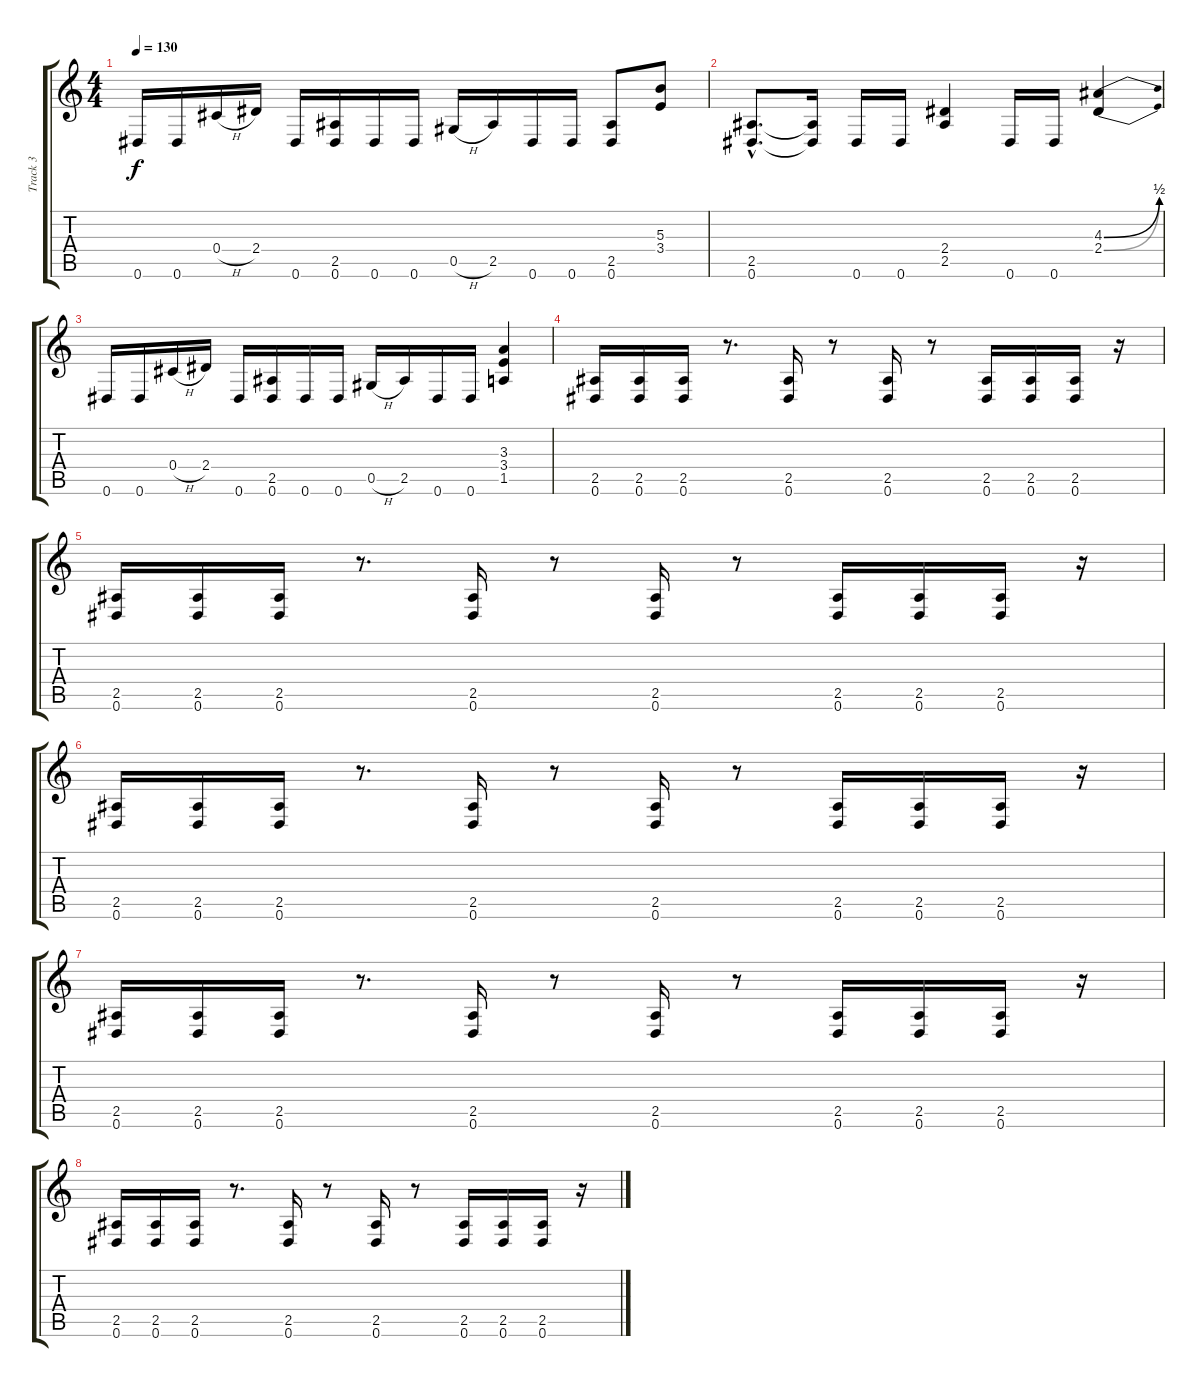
\track ("Track 3" "Track 3") {instrument overdrivenguitar}
\staff {score tabs}
\tuning (Eb4 Bb3 Gb3 Db3 Ab2 Eb2) {hide}
\ts (4 4)
\tempo 130
\clef g2
\ks c
0.6.16{dy f} 0.6.16 0.4{h}.16 2.4.16 0.6.16 (2.5 0.6).16 0.6.16 0.6.16 0.5{h}.16 2.5.16 0.6.16 0.6.16 (2.5 0.6).8 (5.3 3.4).8 |
(2.5{hac} 0.6{hac}).8{d} (2.5{t} 0.6{t}).16 0.6.16 0.6.16 (2.4 2.5).4 0.6.16 0.6.16 (4.3{be (bend 0 0 60 2)} 2.4{be (bend 0 0 60 2)}).4 |
0.6.16 0.6.16 0.4{h}.16 2.4.16 0.6.16 (2.5 0.6).16 0.6.16 0.6.16 0.5{h}.16 2.5.16 0.6.16 0.6.16 (3.3 3.4 1.5).4 |
(2.5 0.6).16 (2.5 0.6).16 (2.5 0.6).16 r.8{d} (2.5 0.6).16 r.8 (2.5 0.6).16 r.8 (2.5 0.6).16 (2.5 0.6).16 (2.5 0.6).16 r.16 |
(2.5 0.6).16 (2.5 0.6).16 (2.5 0.6).16 r.8{d} (2.5 0.6).16 r.8 (2.5 0.6).16 r.8 (2.5 0.6).16 (2.5 0.6).16 (2.5 0.6).16 r.16 |
(2.5 0.6).16 (2.5 0.6).16 (2.5 0.6).16 r.8{d} (2.5 0.6).16 r.8 (2.5 0.6).16 r.8 (2.5 0.6).16 (2.5 0.6).16 (2.5 0.6).16 r.16 |
(2.5 0.6).16 (2.5 0.6).16 (2.5 0.6).16 r.8{d} (2.5 0.6).16 r.8 (2.5 0.6).16 r.8 (2.5 0.6).16 (2.5 0.6).16 (2.5 0.6).16 r.16 |
(2.5 0.6).16 (2.5 0.6).16 (2.5 0.6).16 r.8{d} (2.5 0.6).16 r.8 (2.5 0.6).16 r.8 (2.5 0.6).16 (2.5 0.6).16 (2.5 0.6).16 r.16
